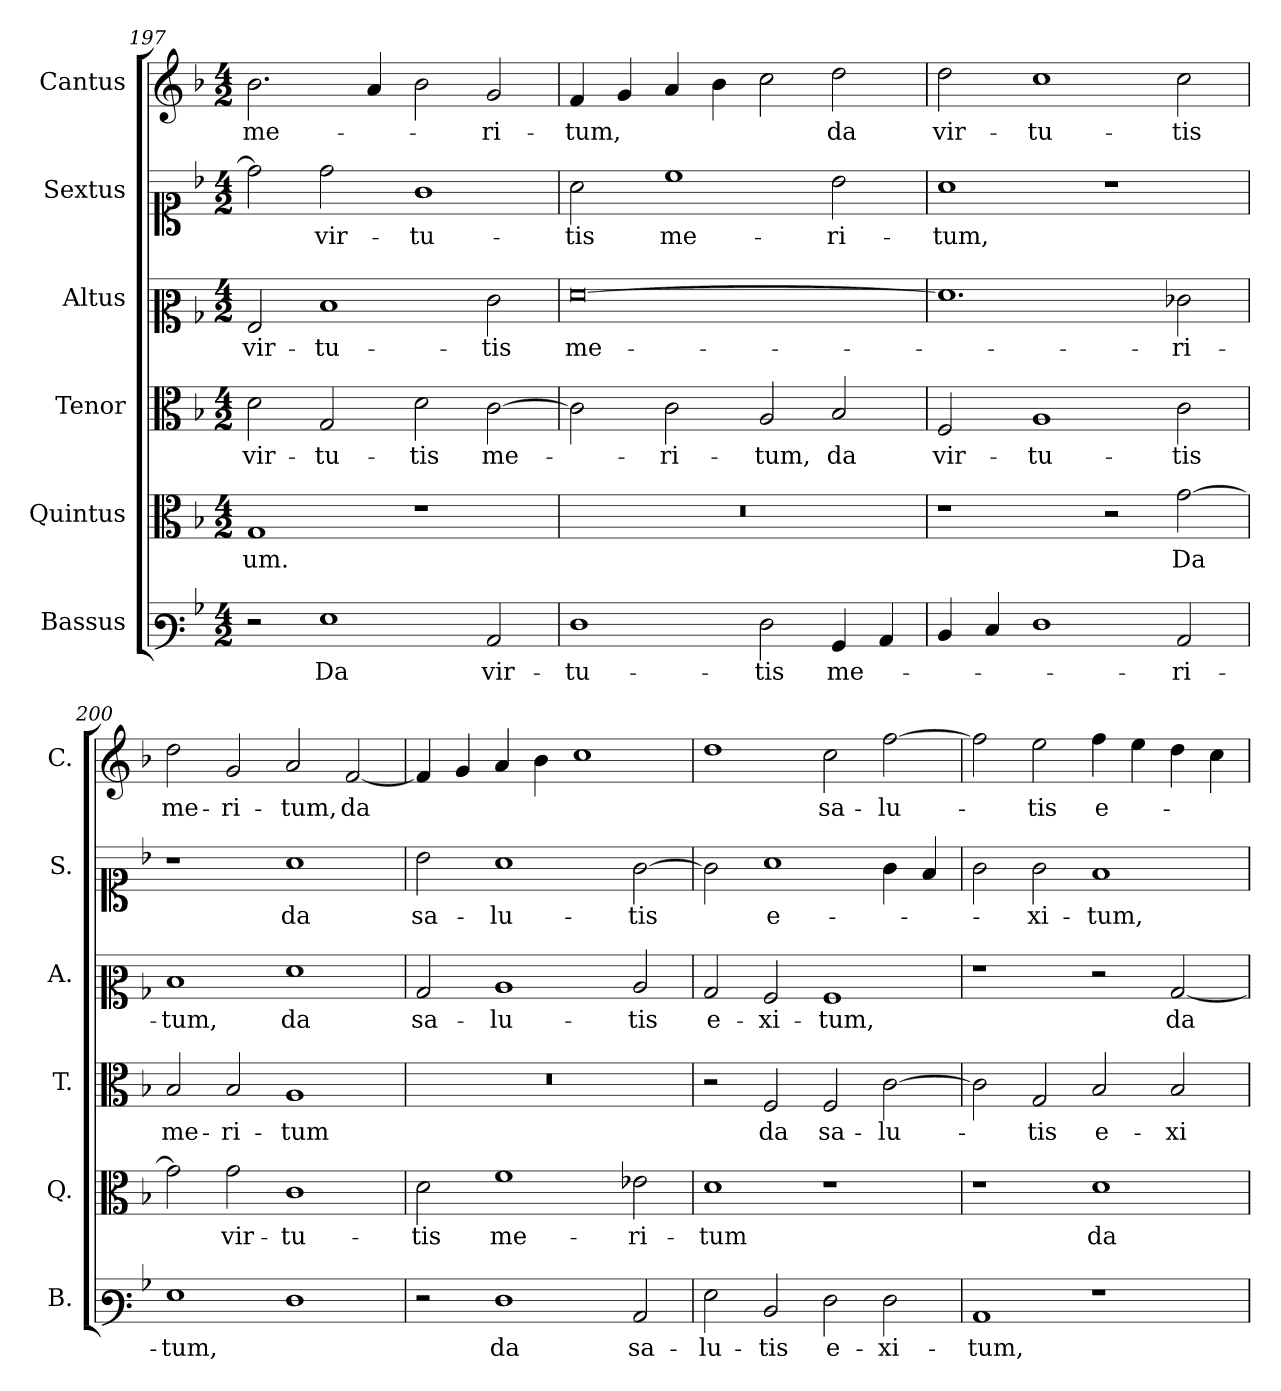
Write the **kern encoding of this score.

**kern	**text	**kern	**text	**kern	**text	**kern	**text	**kern	**text	**kern	**text
*part6	*part6	*part5	*part5	*part4	*part4	*part3	*part3	*part2	*part2	*part1	*part1
*staff6	*staff6	*staff5	*staff5	*staff4	*staff4	*staff3	*staff3	*staff2	*staff2	*staff1	*staff1
*I"Bassus	*	*I"Quintus	*	*I"Tenor	*	*I"Altus	*	*I"Sextus	*	*I"Cantus	*
*I'B.	*	*I'Q.	*	*I'T.	*	*I'A.	*	*I'S.	*	*I'C.	*
*clefF3	*	*clefC3	*	*clefC3	*	*clefC2	*	*clefC1	*	*clefG2	*
*k[b-]	*	*k[b-]	*	*k[b-]	*	*k[b-]	*	*k[b-]	*	*k[b-]	*
*M4/2	*	*M4/2	*	*M4/2	*	*M4/2	*	*M4/2	*	*M4/2	*
=197	=197	=197	=197	=197	=197	=197	=197	=197	=197	=197	=197
2r	.	1G	-um.	2d\	vir-	2G/	vir-	2dd\]	.	2.b-\	me-
1G	Da	.	.	2G/	-tu-	1d	-tu-	2dd\	vir-	.	.
.	.	.	.	.	.	.	.	.	.	4a/	.
.	.	1r	.	2d\	-tis	.	.	1g	-tu-	2b-\	.
2C/	vir-	.	.	[2c\	me-	2e\	-tis	.	.	2g/	-ri-
=198	=198	=198	=198	=198	=198	=198	=198	=198	=198	=198	=198
!	!	!LO:N:vis=1	!	!	!	!	!	!	!	!	!
1F	-tu-	0r	.	2c\]	.	[0f	me-	2a\	-tis	4f/	-tum,
.	.	.	.	.	.	.	.	.	.	4g/	.
.	.	.	.	2c\	-ri-	.	.	1cc	me-	4a/	.
.	.	.	.	.	.	.	.	.	.	4b-\	.
2F\	-tis	.	.	2A/	-tum,	.	.	.	.	2cc\	.
4BB-/	me-	.	.	2B-/	da	.	.	2b-\	-ri-	2dd\	da
4C/	.	.	.	.	.	.	.	.	.	.	.
=199	=199	=199	=199	=199	=199	=199	=199	=199	=199	=199	=199
4D/	.	1r	.	2F/	vir-	1.f]	.	1a	-tum,	2dd\	vir-
4E/	.	.	.	.	.	.	.	.	.	.	.
1F	.	.	.	1A	-tu-	.	.	.	.	1cc	-tu-
.	.	2r	.	.	.	.	.	1r	.	.	.
2C/	-ri-	[2g\	Da	2c\	-tis	2e-X\	-ri-	.	.	2cc\	-tis
!!LO:PB:g=z
=200	=200	=200	=200	=200	=200	=200	=200	=200	=200	=200	=200
1G	-tum,	2g\]	.	2B-/	me-	1d	-tum,	1r	.	2dd\	me-
.	.	2g\	vir-	2B-/	-ri-	.	.	.	.	2g/	-ri-
1F	.	1c	-tu-	1A	-tum	1f	da	1a	da	2a/	-tum,
.	.	.	.	.	.	.	.	.	.	[2f/	da
=201	=201	=201	=201	=201	=201	=201	=201	=201	=201	=201	=201
!	!	!	!	!LO:N:vis=1	!	!	!	!	!	!	!
2r	.	2d\	-tis	0r	.	2B-/	sa-	2b-\	sa-	4f/]	.
.	.	.	.	.	.	.	.	.	.	4g/	.
1F	da	1f	me-	.	.	1c	-lu-	1a	-lu-	4a/	.
.	.	.	.	.	.	.	.	.	.	4b-\	.
.	.	.	.	.	.	.	.	.	.	1cc	.
2C/	sa-	2e-X\	-ri-	.	.	2c/	-tis	[2g\	-tis	.	.
=202	=202	=202	=202	=202	=202	=202	=202	=202	=202	=202	=202
2G\	-lu-	1d	-tum	2r	.	2B-/	e-	2g\]	.	1dd	.
2D/	-tis	.	.	2F/	da	2A/	-xi-	1a	e-	.	.
2F\	e-	1r	.	2F/	sa-	1A	-tum,	.	.	2cc\	sa-
2F\	-xi-	.	.	[2c\	-lu-	.	.	4g\	.	[2ff\	-lu-
.	.	.	.	.	.	.	.	4f/	.	.	.
=203	=203	=203	=203	=203	=203	=203	=203	=203	=203	=203	=203
1C	-tum,	1r	.	2c\]	.	1r	.	2g\	.	2ff\]	.
.	.	.	.	2G/	-tis	.	.	2g\	-xi-	2ee\	-tis
1r	.	1d	da	2B-/	e-	2r	.	1f	-tum,	4ff\	e-
.	.	.	.	.	.	.	.	.	.	4ee\	.
.	.	.	.	2B-/	-xi-	[2B-/	da	.	.	4dd\	.
.	.	.	.	.	.	.	.	.	.	4cc\	.
=	=	=	=	=	=	=	=	=	=	=	=
*-	*-	*-	*-	*-	*-	*-	*-	*-	*-	*-	*-
